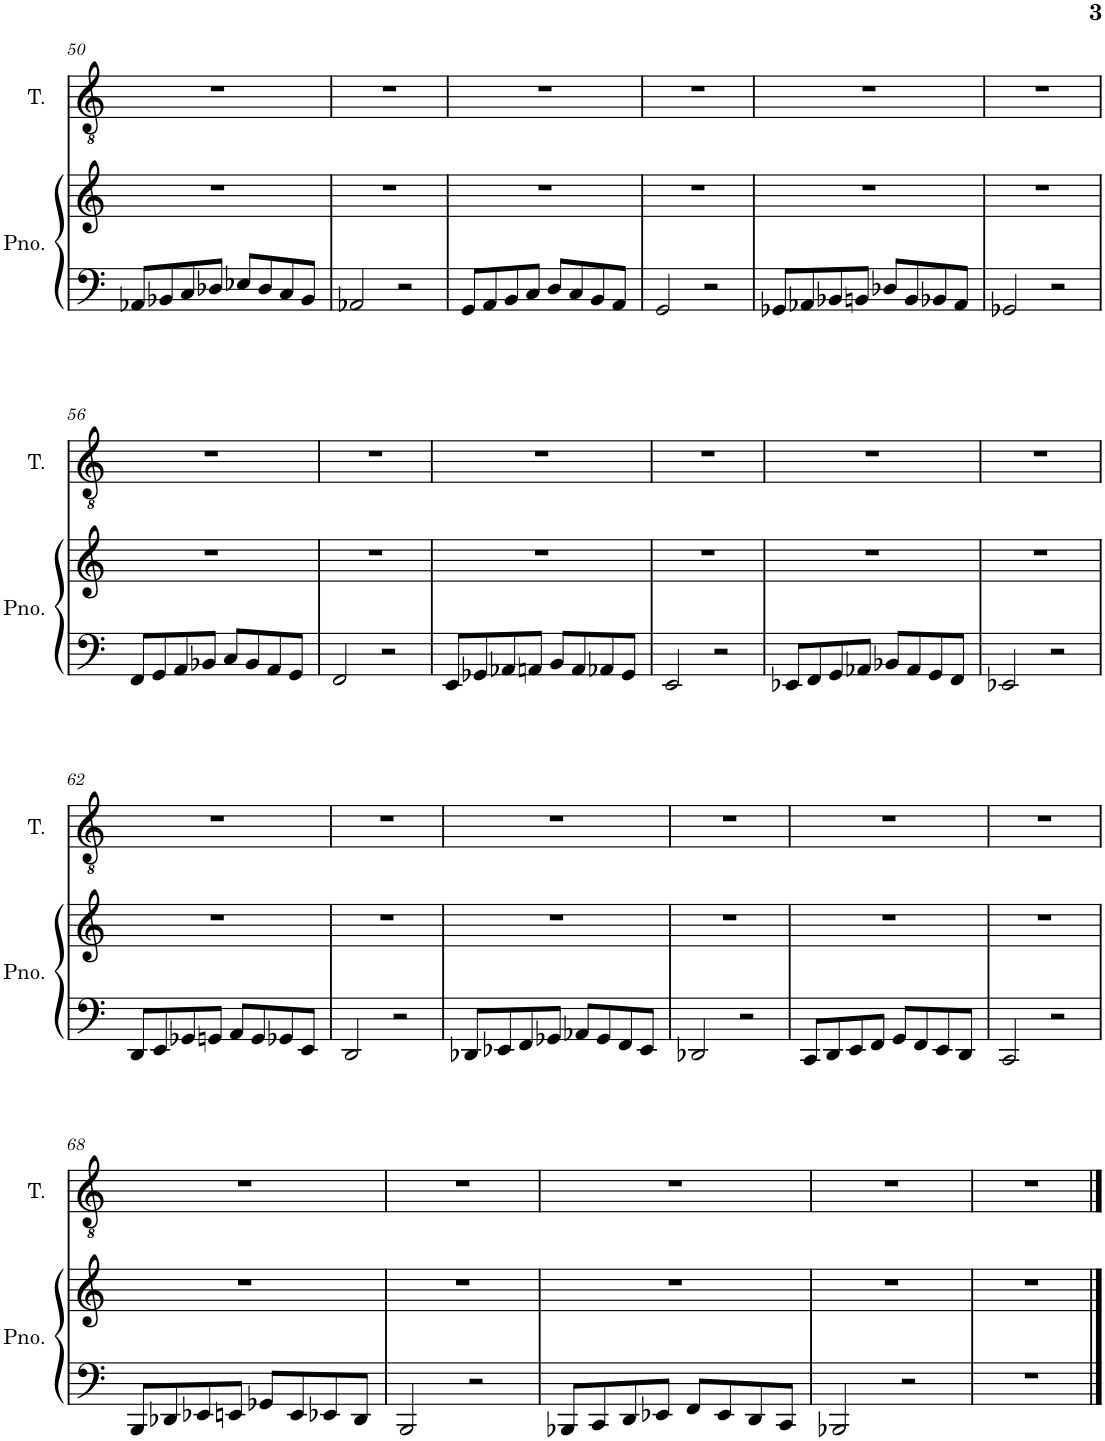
**kern	**kern	**kern
*part2	*part2	*part1
*staff3	*staff2	*staff1
*I"Piano	*	*I"Tenor
*I'Pno.	*	*I'T.
!!LO:PB:g=z
*clefF4	*clefG2	*clefGv2
*k[]	*k[]	*k[]
*M4/4	*M4/4	*M4/4
=50	=50	=50
8AA-X/L	1r	1r
8BB-X/	.	.
8C/	.	.
8D-X/J	.	.
8E-X/L	.	.
8D-/	.	.
8C/	.	.
8BB-/J	.	.
=51	=51	=51
2AA-X/	1r	1r
2r	.	.
=52	=52	=52
8GG/L	1r	1r
8AA/	.	.
8BB/	.	.
8C/J	.	.
8D/L	.	.
8C/	.	.
8BB/	.	.
8AA/J	.	.
=53	=53	=53
2GG/	1r	1r
2r	.	.
=54	=54	=54
8GG-X/L	1r	1r
8AA-X/	.	.
8BB-X/	.	.
8BBn/J	.	.
8D-X/L	.	.
8BB/	.	.
8BB-X/	.	.
8AA-/J	.	.
=55	=55	=55
2GG-X/	1r	1r
2r	.	.
!!LO:LB:g=z
=56	=56	=56
8FF/L	1r	1r
8GG/	.	.
8AA/	.	.
8BB-X/J	.	.
8C/L	.	.
8BB-/	.	.
8AA/	.	.
8GG/J	.	.
=57	=57	=57
2FF/	1r	1r
2r	.	.
=58	=58	=58
8EE/L	1r	1r
8GG-X/	.	.
8AA-X/	.	.
8AAn/J	.	.
8BB/L	.	.
8AA/	.	.
8AA-X/	.	.
8GG-/J	.	.
=59	=59	=59
2EE/	1r	1r
2r	.	.
=60	=60	=60
8EE-X/L	1r	1r
8FF/	.	.
8GG/	.	.
8AA-X/J	.	.
8BB-X/L	.	.
8AA-/	.	.
8GG/	.	.
8FF/J	.	.
=61	=61	=61
2EE-X/	1r	1r
2r	.	.
!!LO:LB:g=z
=62	=62	=62
8DD/L	1r	1r
8EE/	.	.
8GG-X/	.	.
8GGn/J	.	.
8AA/L	.	.
8GG/	.	.
8GG-X/	.	.
8EE/J	.	.
=63	=63	=63
2DD/	1r	1r
2r	.	.
=64	=64	=64
8DD-X/L	1r	1r
8EE-X/	.	.
8FF/	.	.
8GG-X/J	.	.
8AA-X/L	.	.
8GG-/	.	.
8FF/	.	.
8EE-/J	.	.
=65	=65	=65
2DD-X/	1r	1r
2r	.	.
=66	=66	=66
8CC/L	1r	1r
8DD/	.	.
8EE/	.	.
8FF/J	.	.
8GG/L	.	.
8FF/	.	.
8EE/	.	.
8DD/J	.	.
=67	=67	=67
2CC/	1r	1r
2r	.	.
!!LO:LB:g=z
=68	=68	=68
8BBB/L	1r	1r
8DD-X/	.	.
8EE-X/	.	.
8EEn/J	.	.
8GG-X/L	.	.
8EE/	.	.
8EE-X/	.	.
8DD-/J	.	.
=69	=69	=69
2BBB/	1r	1r
2r	.	.
=70	=70	=70
8BBB-X/L	1r	1r
8CC/	.	.
8DD/	.	.
8EE-X/J	.	.
8FF/L	.	.
8EE-/	.	.
8DD/	.	.
8CC/J	.	.
=71	=71	=71
2BBB-X/	1r	1r
2r	.	.
=72	=72	=72
1r	1r	1r
==	==	==
*-	*-	*-
